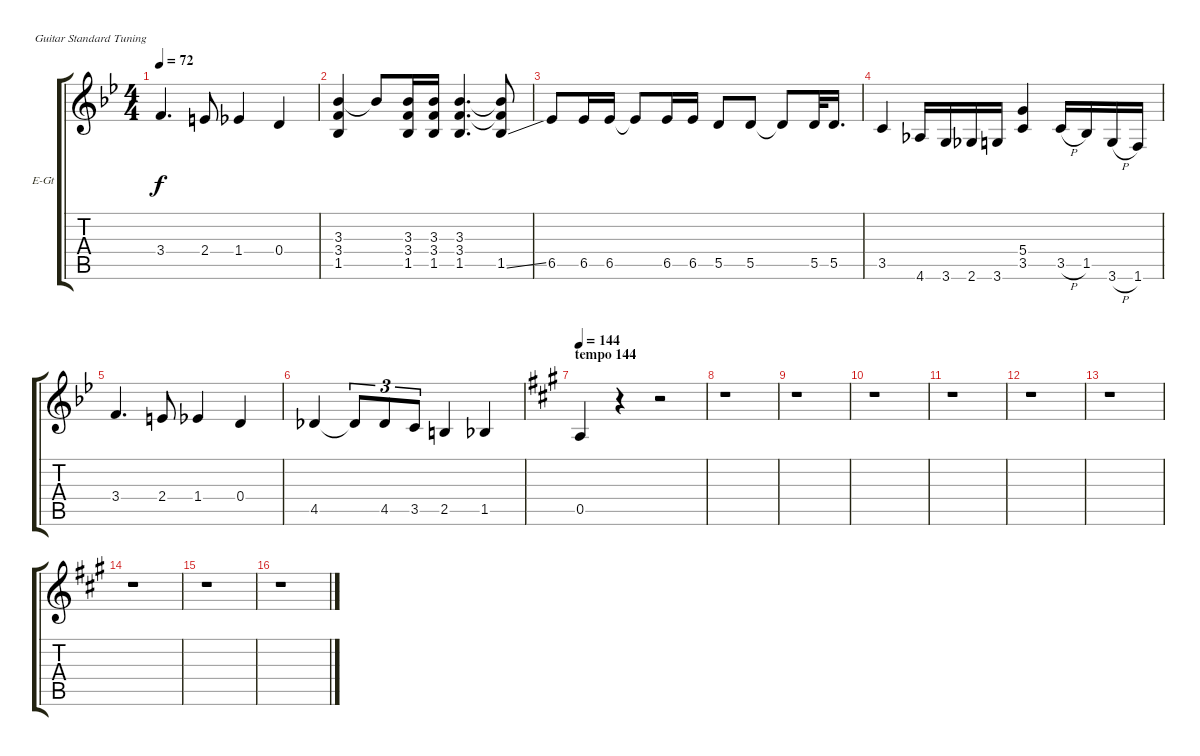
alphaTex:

\bracketExtendMode groupsimilarinstruments
\firstSystemTrackNameOrientation horizontal
\otherSystemsTrackNameOrientation horizontal
\track ("Gtr 5" "E-Gt") {instrument overdrivenguitar}
\staff {score tabs}
\tuning (E4 B3 G3 D3 A2 E2)
\ts (4 4)
\tempo 72
\clef g2
\ks bb
3.4.4{d dy f} 2.4.8 1.4.4 0.4.4 |
(3.3 3.4 1.5).4 3.3{t}.8 (3.3 3.4 1.5).16 (3.3 3.4 1.5).16 (3.3 3.4 1.5).4{d} (3.3{t} 3.4{t} 1.5{ss}).8 |
6.5.8 6.5.16 6.5.16 6.5{t}.8 6.5.16 6.5.16 5.5.8 5.5.8 5.5{t}.8 5.5.32 5.5.16{d} |
3.5.4 4.6.16 3.6.16 2.6.16 3.6.16 (5.4 3.5).4 3.5{h}.16 1.5.16 3.6{h}.16 1.6.16 |
3.4.4{d} 2.4.8 1.4.4 0.4.4 |
4.5.4 4.5{t}.8{tu (3 2)} 4.5.8{tu (3 2)} 3.5.8{tu (3 2)} 2.5.4 1.5.4 |
\section ("" "tempo 144")
\tempo 144
\ks a
0.5.4 r.4 r.2 |
r.1 |
r.1 |
r.1 |
r.1 |
r.1 |
r.1 |
r.1 |
r.1 |
r.1
